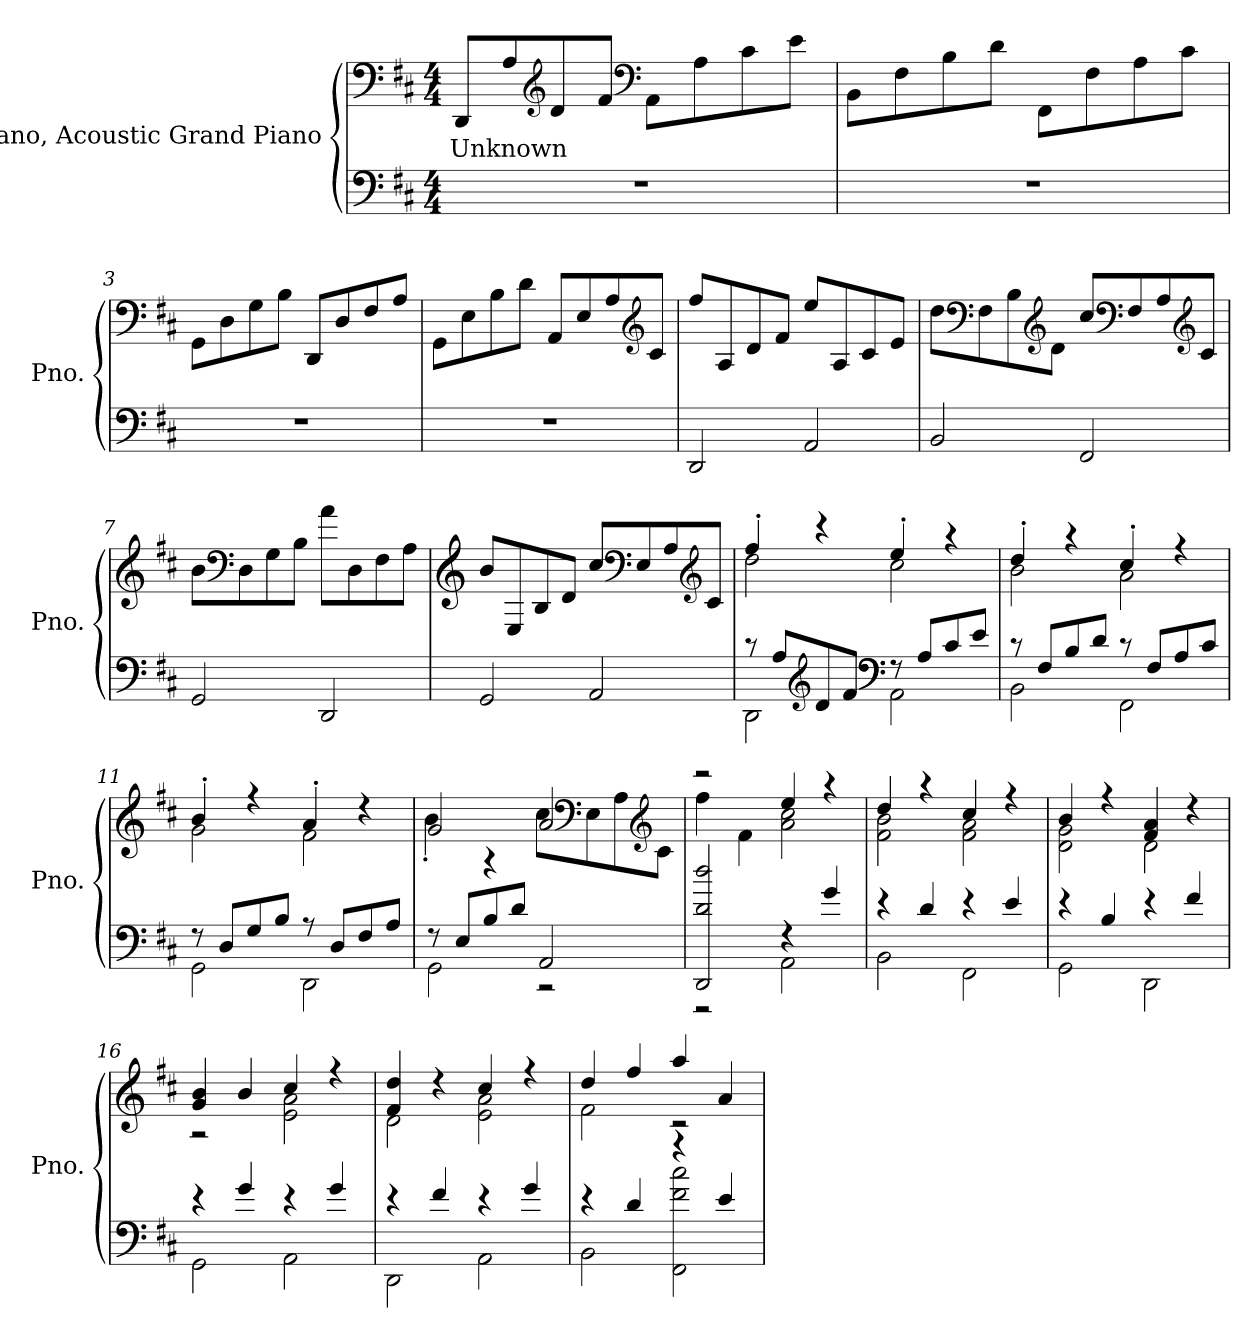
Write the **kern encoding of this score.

**kern	**kern	**text
*part1	*part1	*part1
*staff2	*staff1	*staff1
*I"Piano, Acoustic Grand Piano	*	*
*I'Pno.	*	*
*clefF4	*clefF4	*
*k[f#c#]	*k[f#c#]	*
*M4/4	*M4/4	*
*MM109	*MM109	*
=1	=1	=1
!	!	!LO:LY:b
1r	8DD/L	Unknown
.	8A/	.
*	*clefG2	*
.	8d/	.
.	8f#/J	.
*	*clefF4	*
.	8AA\L	.
.	8A\	.
.	8c#\	.
.	8e\J	.
=2	=2	=2
1r	8BB\L	.
.	8F#\	.
.	8B\	.
.	8d\J	.
.	8FF#\L	.
.	8F#\	.
.	8A\	.
.	8c#\J	.
=3	=3	=3
1r	8GG\L	.
.	8D\	.
.	8G\	.
.	8B\J	.
.	8DD/L	.
.	8D/	.
.	8F#/	.
.	8A/J	.
=4	=4	=4
1r	8GG\L	.
.	8E\	.
.	8B\	.
.	8d\J	.
.	8AA/L	.
.	8E/	.
.	8A/	.
*	*clefG2	*
.	8c#/J	.
!!LO:LB:g=z
=5	=5	=5
2DD/	8ff#/L	.
.	8A/	.
.	8d/	.
.	8f#/J	.
2AA/	8ee/L	.
.	8A/	.
.	8c#/	.
.	8e/J	.
=6	=6	=6
2BB/	8dd\L	.
*	*clefF4	*
.	8F#\	.
.	8B\	.
*	*clefG2	*
.	8d\J	.
2FF#/	8cc#/L	.
*	*clefF4	*
.	8F#/	.
.	8A/	.
*	*clefG2	*
.	8c#/J	.
=7	=7	=7
2GG/	8b\L	.
*	*clefF4	*
.	8D\	.
.	8G\	.
.	8B\J	.
2DD/	8a\L	.
.	8D\	.
.	8F#\	.
.	8A\J	.
!!LO:LB:g=z
=8	=8	=8
*	*clefG2	*
2GG/	8b/L	.
.	8E/	.
.	8B/	.
.	8d/J	.
2AA/	8cc#/L	.
*	*clefF4	*
.	8E/	.
.	8A/	.
*	*clefG2	*
.	8c#/J	.
=9	=9	=9
*^	*^	*
8r	2DD\	4ff#'/	2dd\	.
8A/L	.	.	.	.
*clefG2	*	*	*	*
8d/	.	4r	.	.
8f#/J	.	.	.	.
*clefF4	*	*	*	*
8r	2AA\	4ee'/	2cc#\	.
8A/L	.	.	.	.
8c#/	.	4r	.	.
8e/J	.	.	.	.
=10	=10	=10	=10	=10
8r	2BB\	4dd'/	2b\	.
8F#/L	.	.	.	.
8B/	.	4r	.	.
8d/J	.	.	.	.
8r	2FF#\	4cc#'/	2a\	.
8F#/L	.	.	.	.
8A/	.	4r	.	.
8c#/J	.	.	.	.
=11	=11	=11	=11	=11
8r	2GG\	4b'/	2g\	.
8D/L	.	.	.	.
8G/	.	4r	.	.
8B/J	.	.	.	.
8r	2DD\	4a'/	2f#\	.
8D/L	.	.	.	.
8F#/	.	4r	.	.
8A/J	.	.	.	.
!!LO:LB:g=z	!!
=12	=12	=12	=12	=12
8r	2GG\	2g/	4b'\	.
8E/L	.	.	.	.
8B/	.	.	4r	.
8d/J	.	.	.	.
2AA/	2r	2a/	8cc#\L	.
*	*	*clefF4	*	*
.	.	.	8E\	.
.	.	.	8A\	.
*	*	*clefG2	*	*
.	.	.	8c#\J	.
=13	=13	=13	=13	=13
2DD/ 2d/ 2dd/	2r	2r	4ff#\	.
.	.	.	4f#\	.
4r	2AA\	4ee/	2a\ 2cc#\	.
4g/	.	4r	.	.
=14	=14	=14	=14	=14
4r	2BB\	4dd/	2f#\ 2b\	.
4d/	.	4r	.	.
4r	2FF#\	4cc#/	2f#\ 2a\	.
4e/	.	4r	.	.
=15	=15	=15	=15	=15
4r	2GG\	4b/	2d\ 2g\	.
4B/	.	4r	.	.
4r	2DD\	4f#/ 4a/	2d\	.
4f#/	.	4r	.	.
=16	=16	=16	=16	=16
4r	2GG\	4g/ 4b/	2r	.
4g/	.	4b/	.	.
4r	2AA\	4cc#/	2e\ 2a\	.
4g/	.	4r	.	.
=17	=17	=17	=17	=17
4r	2DD\	4f#/ 4dd/	2d\	.
4f#/	.	4r	.	.
4r	2AA\	4cc#/	2e\ 2a\	.
4g/	.	4r	.	.
=18	=18	=18	=18	=18
4r	2BB\	4dd/	2f#\	.
4d/	.	4ff#/	.	.
4r	2FF#\ 2f#\ 2cc#\	4aa/	2r	.
4e/	.	4a/	.	.
*v	*v	*	*	*
*	*v	*v	*
=	=	=
*-	*-	*-
